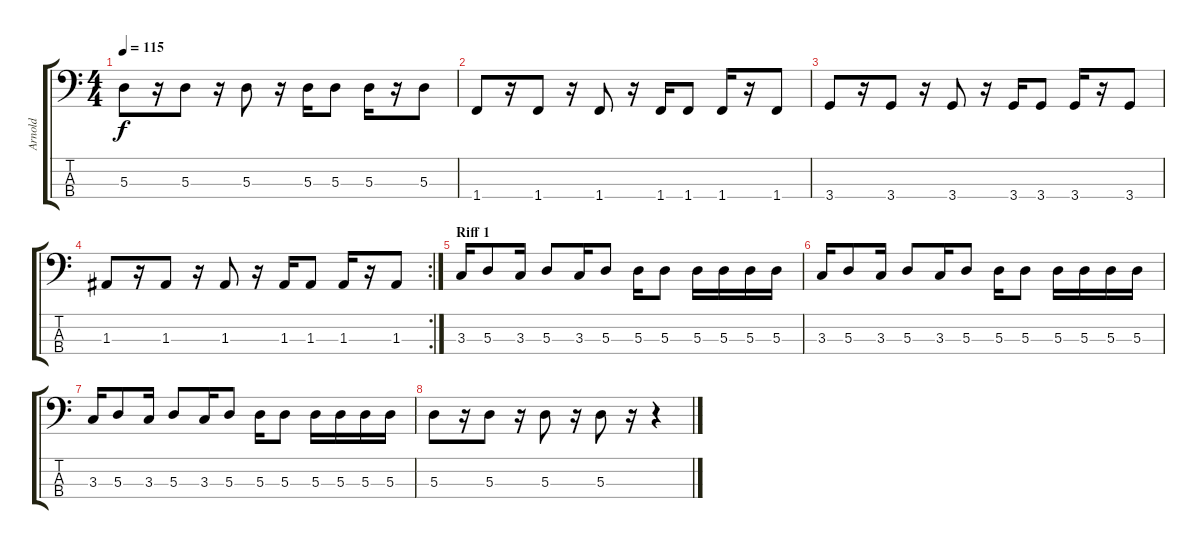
\track ("Arnold" "Arnold") {instrument electricbassfinger}
\staff {score tabs}
\tuning (G2 D2 A1 E1) {hide}
\ts (4 4)
\tempo 115
\clef f4
\ks c
5.3.8{dy f} r.16 5.3.8 r.16 5.3.8 r.16 5.3.16 5.3.8 5.3.16 r.16 5.3.8 |
1.4.8 r.16 1.4.8 r.16 1.4.8 r.16 1.4.16 1.4.8 1.4.16 r.16 1.4.8 |
3.4.8 r.16 3.4.8 r.16 3.4.8 r.16 3.4.16 3.4.8 3.4.16 r.16 3.4.8 |
\rc 2
1.3.8 r.16 1.3.8 r.16 1.3.8 r.16 1.3.16 1.3.8 1.3.16 r.16 1.3.8 |
\section ("" "Riff 1")
3.3.16 5.3.8 3.3.16 5.3.8 3.3.16 5.3.8 5.3.16 5.3.8 5.3.16 5.3.16 5.3.16 5.3.16 |
3.3.16 5.3.8 3.3.16 5.3.8 3.3.16 5.3.8 5.3.16 5.3.8 5.3.16 5.3.16 5.3.16 5.3.16 |
3.3.16 5.3.8 3.3.16 5.3.8 3.3.16 5.3.8 5.3.16 5.3.8 5.3.16 5.3.16 5.3.16 5.3.16 |
5.3.8 r.16 5.3.8 r.16 5.3.8 r.16 5.3.8 r.16 r.4
